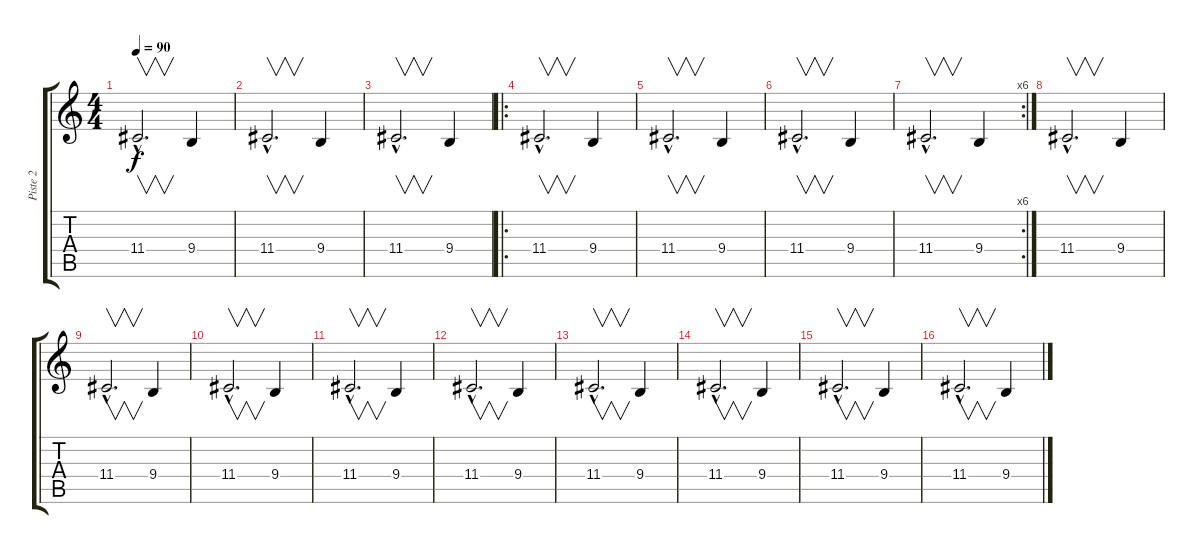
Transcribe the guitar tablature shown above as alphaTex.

\track ("Piste 2" "Piste 2") {instrument seashore}
\staff {score tabs}
\tuning (E4 B3 G3 D3 A2 E2) {hide}
\ts (4 4)
\tempo 90
\clef g2
\ks c
11.4{hac}.2{v d dy f instrument seashore} 9.4.4 |
11.4{hac}.2{v d} 9.4.4 |
11.4{hac}.2{v d} 9.4.4 |
\ro
11.4{hac}.2{v d} 9.4.4 |
11.4{hac}.2{v d} 9.4.4 |
11.4{hac}.2{v d} 9.4.4 |
\rc 6
11.4{hac}.2{v d} 9.4.4 |
11.4{hac}.2{v d} 9.4.4 |
11.4{hac}.2{v d} 9.4.4 |
11.4{hac}.2{v d} 9.4.4 |
11.4{hac}.2{v d} 9.4.4 |
11.4{hac}.2{v d} 9.4.4 |
11.4{hac}.2{v d} 9.4.4 |
11.4{hac}.2{v d} 9.4.4 |
11.4{hac}.2{v d} 9.4.4 |
11.4{hac}.2{v d} 9.4.4
